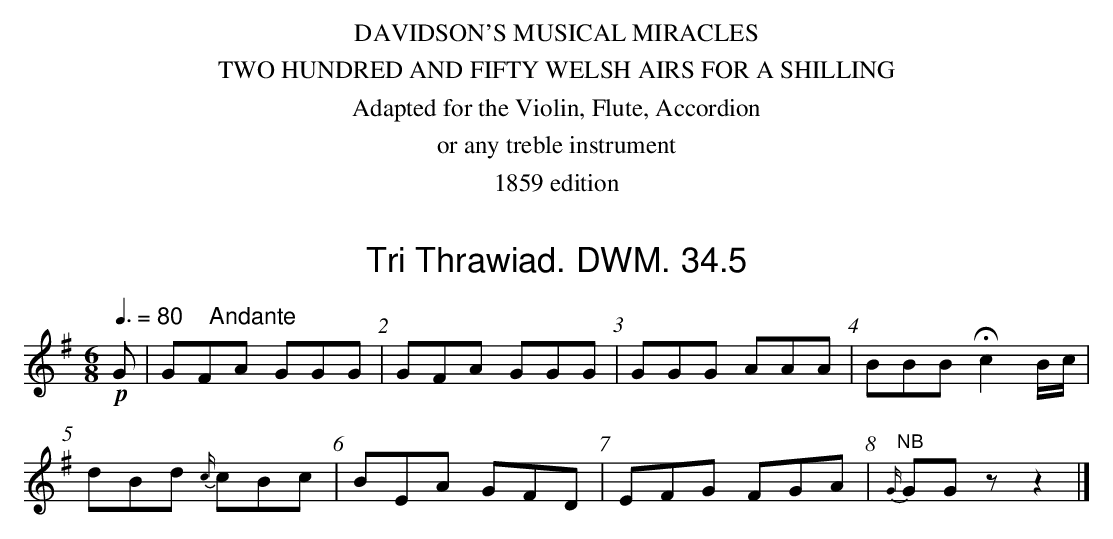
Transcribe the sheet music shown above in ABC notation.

X:1
T:Tri Thrawiad. DWM. 34.5
M:6/8
L:1/8
Q:3/8=80 "    Andante"
K:G
!p!G|GFA GGG|GFA GGG|GGG AAA|BBB Hc2 B/c/|
dBd {c/}cBc|BEA GFD|EFG FGA|"^NB"{G/}GG z z2|]
